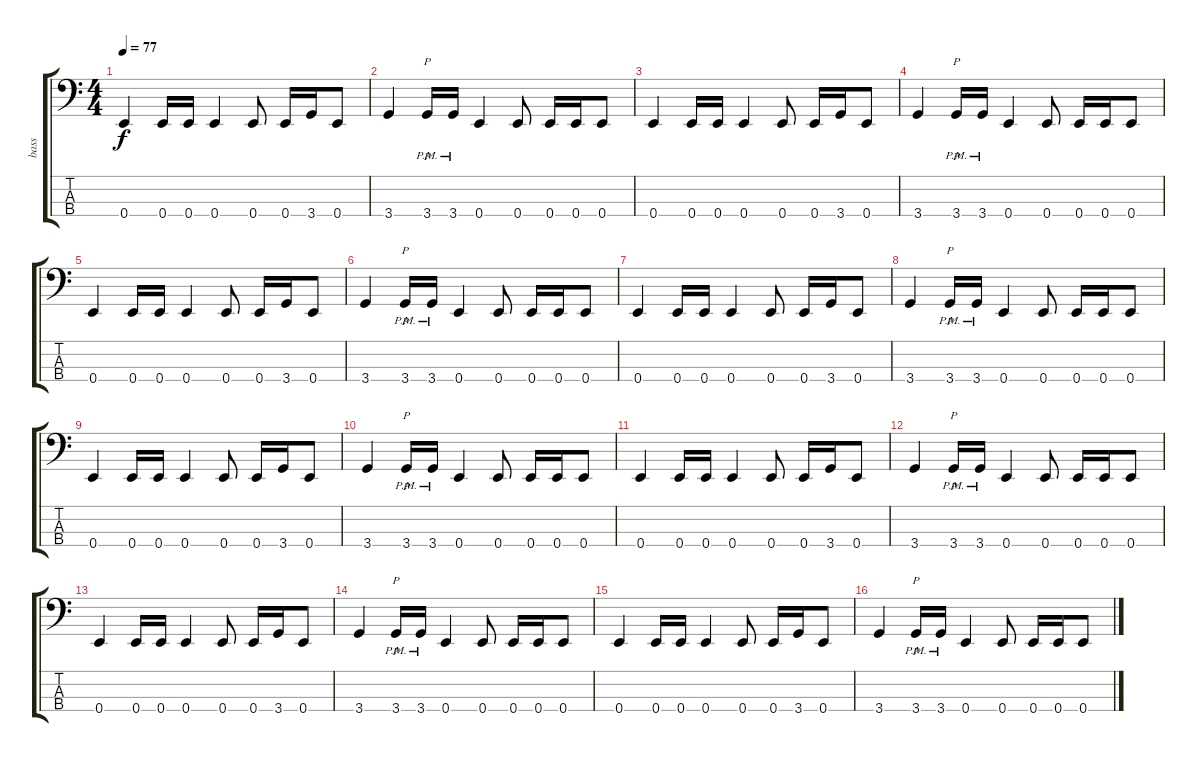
\track ("bass" "bass") {instrument electricbassfinger}
\staff {score tabs}
\tuning (G2 D2 A1 E1) {hide}
\ts (4 4)
\tempo 77
\clef f4
\ks c
0.4.4{dy f} 0.4.16 0.4.16 0.4.4 0.4.8 0.4.16 3.4.16 0.4.8 |
3.4.4 3.4{pm}.16{p} 3.4{pm}.16 0.4.4 0.4.8 0.4.16 0.4.16 0.4.8 |
0.4.4 0.4.16 0.4.16 0.4.4 0.4.8 0.4.16 3.4.16 0.4.8 |
3.4.4 3.4{pm}.16{p} 3.4{pm}.16 0.4.4 0.4.8 0.4.16 0.4.16 0.4.8 |
0.4.4 0.4.16 0.4.16 0.4.4 0.4.8 0.4.16 3.4.16 0.4.8 |
3.4.4 3.4{pm}.16{p} 3.4{pm}.16 0.4.4 0.4.8 0.4.16 0.4.16 0.4.8 |
0.4.4 0.4.16 0.4.16 0.4.4 0.4.8 0.4.16 3.4.16 0.4.8 |
3.4.4 3.4{pm}.16{p} 3.4{pm}.16 0.4.4 0.4.8 0.4.16 0.4.16 0.4.8 |
0.4.4 0.4.16 0.4.16 0.4.4 0.4.8 0.4.16 3.4.16 0.4.8 |
3.4.4 3.4{pm}.16{p} 3.4{pm}.16 0.4.4 0.4.8 0.4.16 0.4.16 0.4.8 |
0.4.4 0.4.16 0.4.16 0.4.4 0.4.8 0.4.16 3.4.16 0.4.8 |
3.4.4 3.4{pm}.16{p} 3.4{pm}.16 0.4.4 0.4.8 0.4.16 0.4.16 0.4.8 |
0.4.4 0.4.16 0.4.16 0.4.4 0.4.8 0.4.16 3.4.16 0.4.8 |
3.4.4 3.4{pm}.16{p} 3.4{pm}.16 0.4.4 0.4.8 0.4.16 0.4.16 0.4.8 |
0.4.4 0.4.16 0.4.16 0.4.4 0.4.8 0.4.16 3.4.16 0.4.8 |
3.4.4 3.4{pm}.16{p} 3.4{pm}.16 0.4.4 0.4.8 0.4.16 0.4.16 0.4.8
